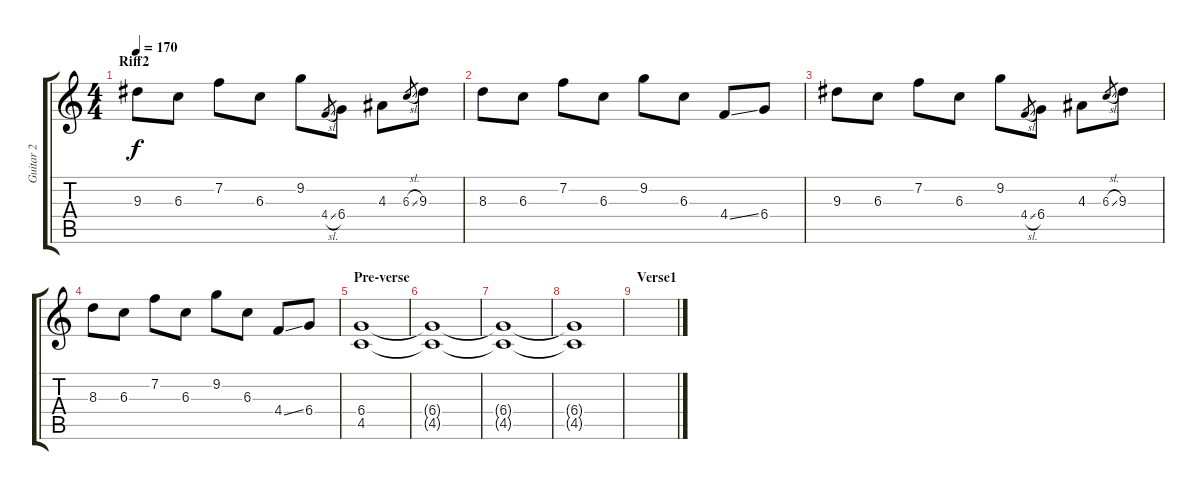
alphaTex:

\track ("Guitar 2" "Guitar 2") {instrument distortionguitar}
\staff {score tabs}
\tuning (Eb4 Bb3 Gb3 Db3 Ab2 Eb2) {hide}
\ts (4 4)
\section ("" "Riff2")
\tempo 170
\clef g2
\ks c
9.3.8{dy f} 6.3.8 7.2.8 6.3.8 9.2.8 4.4{sl}.8{gr} 6.4.8 4.3.8 6.3{sl}.8{gr} 9.3.8 |
8.3.8 6.3.8 7.2.8 6.3.8 9.2.8 6.3.8 4.4{ss}.8 6.4.8 |
9.3.8 6.3.8 7.2.8 6.3.8 9.2.8 4.4{sl}.8{gr} 6.4.8 4.3.8 6.3{sl}.8{gr} 9.3.8 |
8.3.8 6.3.8 7.2.8 6.3.8 9.2.8 6.3.8 4.4{ss}.8 6.4.8 |
\section ("" "Pre-verse")
(6.4 4.5).1 |
(6.4{t} 4.5{t}).1 |
(6.4{t} 4.5{t}).1 |
(6.4{t} 4.5{t}).1 |
\section ("" "Verse1")
